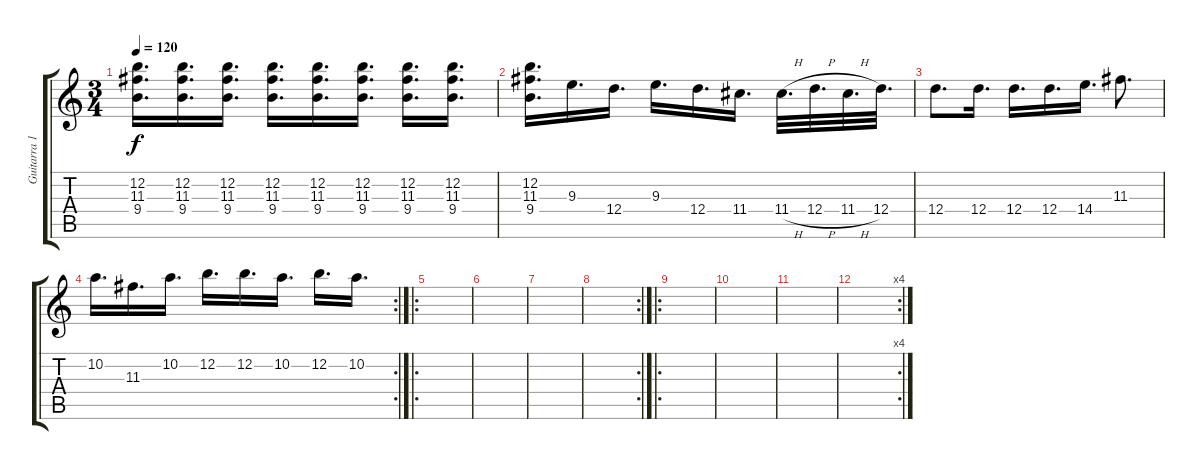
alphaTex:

\track ("Guitarra 1" "Guitarra 1") {instrument distortionguitar}
\staff {score tabs}
\tuning (E4 B3 G3 D3 A2 E2) {hide}
\ts (3 4)
\tempo 120
\clef g2
\ks c
(12.2 11.3 9.4).16{d dy f} (12.2 11.3 9.4).16{d} (12.2 11.3 9.4).16{d} (12.2 11.3 9.4).16{d} (12.2 11.3 9.4).16{d} (12.2 11.3 9.4).16{d} (12.2 11.3 9.4).16{d} (12.2 11.3 9.4).16{d} |
(12.2 11.3 9.4).16{d} 9.3.16{d} 12.4.16{d} 9.3.16{d} 12.4.16{d} 11.4.16{d} 11.4{h}.32{d} 12.4{h}.32{d} 11.4{h}.32{d} 12.4.32{d} |
12.4.8{d} 12.4.16{d} 12.4.16{d} 12.4.16{d} 14.4.16{d} 11.3.8{d} |
\rc 2
10.2.16{d} 11.3.16{d} 10.2.16{d} 12.2.16{d} 12.2.16{d} 10.2.16{d} 12.2.16{d} 10.2.16{d} |
\ro
|
|
|
\rc 2
|
\ro
|
|
|
\rc 4
